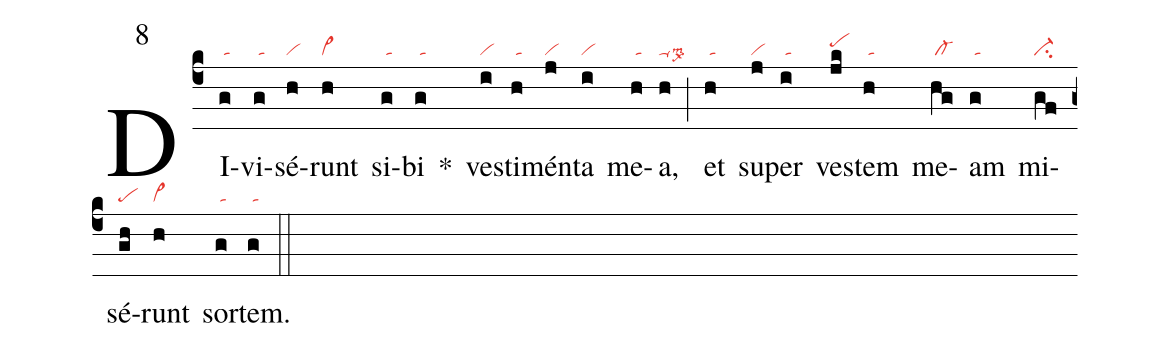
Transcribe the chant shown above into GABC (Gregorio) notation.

mode:8;
nabc-lines:1;
%%
(c4)
DI(g|/ta)vi(g|/ta)sé(h|vi)runt(h|vi>) si(g|/ta)bi(g|/ta) *()
ves(i|vi)ti(h|/ta)mén(j|vi)ta(i|vi) me(h|/ta)a,(h|ta-lsm3lsx9) (;)
et(h|/ta) su(j|vi)per(i|/ta) ves(jk|pehi)tem(h|/ta) me(hg|/cl-)am(g|/ta) mi(gf|ci-)sé(gh|pe)runt(h|vi>) sor(g|/ta)tem.(g|/ta) (::)
